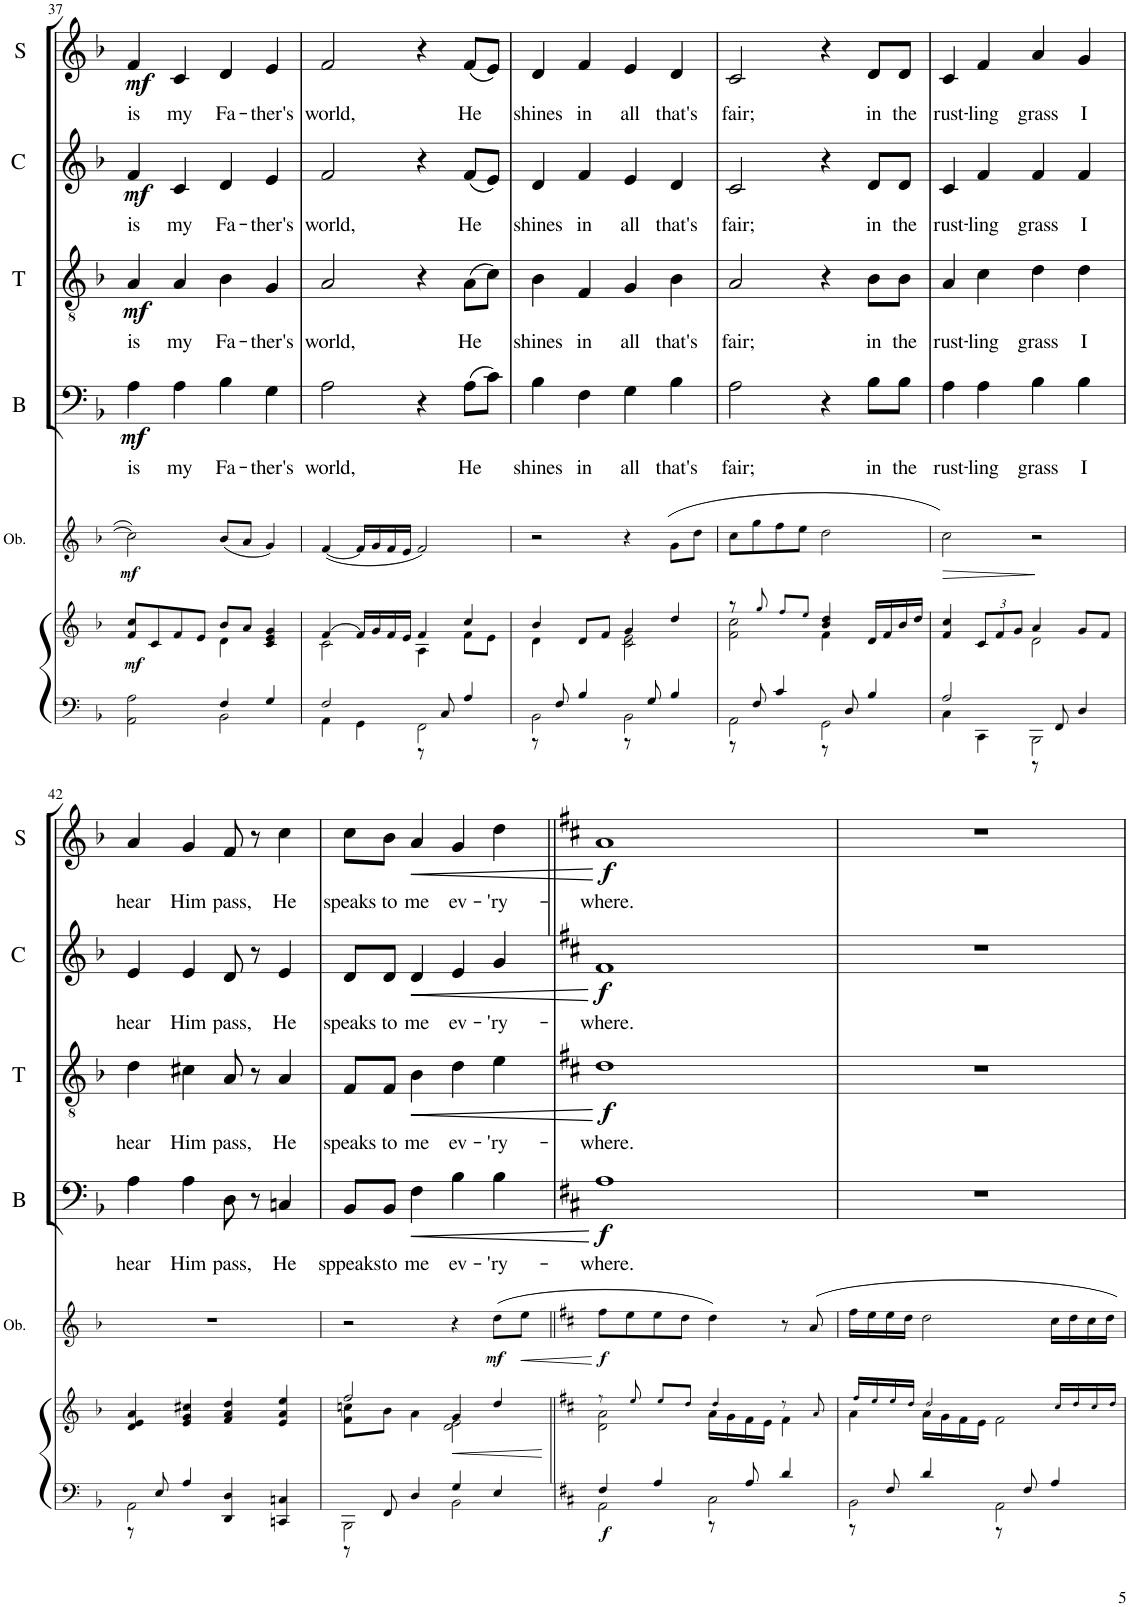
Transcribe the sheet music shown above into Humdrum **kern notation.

**kern	**dynam	**kern	**dynam	**kern	**dynam	**kern	**text	**dynam	**kern	**text	**dynam	**kern	**text	**dynam	**kern	**text	**dynam
*part7	*part7	*part6	*part6	*part5	*part5	*part4	*part4	*part4	*part3	*part3	*part3	*part2	*part2	*part2	*part1	*part1	*part1
*staff7	*staff7	*staff6	*staff6	*staff5	*staff5	*staff4	*staff4	*staff4	*staff3	*staff3	*staff3	*staff2	*staff2	*staff2	*staff1	*staff1	*staff1
*I"Staff-1	*	*I"Organo	*	*I"Oboe	*	*I"Bassi	*	*	*I"Tenori	*	*	*I"Contralti	*	*	*I"Soprani	*	*
*	*	*	*	*I'Ob.	*	*I'B	*	*	*I'T	*	*	*I'C	*	*	*I'S	*	*
!!LO:PB:g=z
*clefF4	*	*clefG2	*	*clefG2	*	*clefF4	*	*	*clefGv2	*	*	*clefG2	*	*	*clefG2	*	*
*	*	*	*	*	*	*	*	*	*	*	*	*	*	*	*Trd1c2	*	*
*k[b-]	*	*k[b-]	*	*k[b-]	*	*k[b-]	*	*	*k[b-]	*	*	*k[b-]	*	*	*k[b-]	*	*
*M4/4	*	*M4/4	*	*M4/4	*	*M4/4	*	*	*M4/4	*	*	*M4/4	*	*	*M4/4	*	*
=37	=37	=37	=37	=37	=37	=37	=37	=37	=37	=37	=37	=37	=37	=37	=37	=37	=37
*^	*	*^	*	*	*	*	*	*	*	*	*	*	*	*	*	*	*
!	!	!	!	!	!LO:DY:b	!	!LO:DY:b	!	!LO:LY:b	!LO:DY:b	!	!LO:LY:b	!LO:DY:b	!	!LO:LY:b	!LO:DY:b	!	!LO:LY:b	!LO:DY:b
2AA\ 2A\	2ryy	.	8f/ 8cc/L	2ryy	mf	2cc\]	mf	4A\	is	mf	4A/	is	mf	4f/	is	mf	4f/	is	mf
.	.	.	8c/	.	.	.	.	.	.	.	.	.	.	.	.	.	.	.	.
!	!	!	!	!	!	!	!	!	!LO:LY:b	!	!	!LO:LY:b	!	!	!LO:LY:b	!	!	!LO:LY:b	!
.	.	.	8f/	.	.	.	.	4A\	my	.	4A/	my	.	4c/	my	.	4c/	my	.
.	.	.	8e/J	.	.	.	.	.	.	.	.	.	.	.	.	.	.	.	.
!	!	!	!	!	!	!	!	!	!LO:LY:b	!	!	!LO:LY:b	!	!	!LO:LY:b	!	!	!LO:LY:b	!
2BB-\	4F/	.	8b-/L	4d\	.	(8b-/L	.	4B-\	Fa-	.	4B-\	Fa-	.	4d/	Fa-	.	4d/	Fa-	.
.	.	.	8a/J	.	.	8a/J	.	.	.	.	.	.	.	.	.	.	.	.	.
!	!	!	!	!	!	!	!	!	!LO:LY:b	!	!	!LO:LY:b	!	!	!LO:LY:b	!	!	!LO:LY:b	!
.	4G/	.	4c/ 4e/ 4g/	4ryy	.	4g/)	.	4G\	-ther's	.	4G/	-ther's	.	4e/	-ther's	.	4e/	-ther's	.
=38	=38	=38	=38	=38	=38	=38	=38	=38	=38	=38	=38	=38	=38	=38	=38	=38	=38	=38	=38
!	!	!	!	!	!	!	!	!	!LO:LY:b	!	!	!LO:LY:b	!	!	!LO:LY:b	!	!	!LO:LY:b	!
4AA\	2F/	.	[4f/	2c\	.	([4f/	.	2A\	world,	.	2A/	world,	.	2f/	world,	.	2f/	world,	.
4GG\	.	.	16f/LL]	.	.	16f/LL]	.	.	.	.	.	.	.	.	.	.	.	.	.
.	.	.	16g/	.	.	16g/	.	.	.	.	.	.	.	.	.	.	.	.	.
.	.	.	16f/	.	.	16f/	.	.	.	.	.	.	.	.	.	.	.	.	.
.	.	.	16e/JJ	.	.	16e/JJ	.	.	.	.	.	.	.	.	.	.	.	.	.
2FF\	8r	.	4f/	4A\	.	2f/)	.	4r	.	.	4r	.	.	4r	.	.	4r	.	.
.	8C/	.	.	.	.	.	.	.	.	.	.	.	.	.	.	.	.	.	.
!	!	!	!	!	!	!	!	!	!LO:LY:b	!	!	!LO:LY:b	!	!	!LO:LY:b	!	!	!LO:LY:b	!
.	4A/	.	4cc/	8f\L	.	.	.	(8A\L	He	.	(8A\L	He	.	(8f/L	He	.	(8f/L	He	.
.	.	.	.	8e\J	.	.	.	8c\J)	.	.	8c\J)	.	.	8e/J)	.	.	8e/J)	.	.
=39	=39	=39	=39	=39	=39	=39	=39	=39	=39	=39	=39	=39	=39	=39	=39	=39	=39	=39	=39
!	!	!	!	!	!	!	!	!	!LO:LY:b	!	!	!LO:LY:b	!	!	!LO:LY:b	!	!	!LO:LY:b	!
2BB-\	8r	.	4b-/	4d\	.	2r	.	4B-\	shines	.	4B-\	shines	.	4d/	shines	.	4d/	shines	.
.	8F/	.	.	.	.	.	.	.	.	.	.	.	.	.	.	.	.	.	.
!	!	!	!	!	!	!	!	!	!LO:LY:b	!	!	!LO:LY:b	!	!	!LO:LY:b	!	!	!LO:LY:b	!
.	4B-/	.	8d/L	4ryy	.	.	.	4F\	in	.	4F/	in	.	4f/	in	.	4f/	in	.
.	.	.	8f/J	.	.	.	.	.	.	.	.	.	.	.	.	.	.	.	.
!	!	!	!	!	!	!	!	!	!LO:LY:b	!	!	!LO:LY:b	!	!	!LO:LY:b	!	!	!LO:LY:b	!
2BB-\	8r	.	4g/	2c\ 2e\	.	4r	.	4G\	all	.	4G/	all	.	4e/	all	.	4e/	all	.
.	8G/	.	.	.	.	.	.	.	.	.	.	.	.	.	.	.	.	.	.
!	!	!	!	!	!	!	!	!	!LO:LY:b	!	!	!LO:LY:b	!	!	!LO:LY:b	!	!	!LO:LY:b	!
.	4B-/	.	4dd/	.	.	(8g\L	.	4B-\	that's	.	4B-\	that's	.	4d/	that's	.	4d/	that's	.
.	.	.	.	.	.	8dd\J	.	.	.	.	.	.	.	.	.	.	.	.	.
=40	=40	=40	=40	=40	=40	=40	=40	=40	=40	=40	=40	=40	=40	=40	=40	=40	=40	=40	=40
!	!	!	!	!	!	!	!	!	!LO:LY:b	!	!	!LO:LY:b	!	!	!LO:LY:b	!	!	!LO:LY:b	!
2AA\	8r	.	8r	2f\ 2cc\	.	8cc\L	.	2A\	fair;	.	2A/	fair;	.	2c/	fair;	.	2c/	fair;	.
.	8F/	.	8gg!/	.	.	8gg\	.	.	.	.	.	.	.	.	.	.	.	.	.
.	4c/	.	8ff!/L	.	.	8ff\	.	.	.	.	.	.	.	.	.	.	.	.	.
.	.	.	8ee!/J	.	.	8ee\J	.	.	.	.	.	.	.	.	.	.	.	.	.
2GG\	8r	.	4b-/ 4dd/	4f\	.	2dd\	.	4r	.	.	4r	.	.	4r	.	.	4r	.	.
.	8D/	.	.	.	.	.	.	.	.	.	.	.	.	.	.	.	.	.	.
!	!	!	!	!	!	!	!	!	!LO:LY:b	!	!	!LO:LY:b	!	!	!LO:LY:b	!	!	!LO:LY:b	!
.	4B-/	.	16d/LL	4ryy	.	.	.	8B-\L	in	.	8B-\L	in	.	8d/L	in	.	8d/L	in	.
.	.	.	16f/	.	.	.	.	.	.	.	.	.	.	.	.	.	.	.	.
!	!	!	!	!	!	!	!	!	!LO:LY:b	!	!	!LO:LY:b	!	!	!LO:LY:b	!	!	!LO:LY:b	!
.	.	.	16b-/	.	.	.	.	8B-\J	the	.	8B-\J	the	.	8d/J	the	.	8d/J	the	.
.	.	.	16dd/JJ	.	.	.	.	.	.	.	.	.	.	.	.	.	.	.	.
=41	=41	=41	=41	=41	=41	=41	=41	=41	=41	=41	=41	=41	=41	=41	=41	=41	=41	=41	=41
!	!	!	!	!	!	!	!LO:HP:b	!	!LO:LY:b	!	!	!LO:LY:b	!	!	!LO:LY:b	!	!	!LO:LY:b	!
4C\	2A/	.	4f/ 4cc/	2ryy	.	2cc\)	>	4A\	rust-	.	4A/	rust-	.	4c/	rust-	.	4c/	rust-	.
*	*	*	*Xbrackettup	*	*	*	*	*	*	*	*	*	*	*	*	*	*	*	*
!	!	!	!	!	!	!	!	!	!LO:LY:b	!	!	!LO:LY:b	!	!	!LO:LY:b	!	!	!LO:LY:b	!
4CC\	.	.	12c/L	.	.	.	.	4A\	-ling	.	4c\	-ling	.	4f/	-ling	.	4f/	-ling	.
.	.	.	12f/	.	.	.	.	.	.	.	.	.	.	.	.	.	.	.	.
.	.	.	12g/J	.	.	.	.	.	.	.	.	.	.	.	.	.	.	.	.
!	!	!	!	!	!	!	!	!	!LO:LY:b	!	!	!LO:LY:b	!	!	!LO:LY:b	!	!	!LO:LY:b	!
2BBB-\	8r	.	4a/	2d\	.	2r	.	4B-\	grass	.	4d\	grass	.	4f/	grass	.	4a/	grass	.
.	8FF/	.	.	.	.	.	.	.	.	.	.	.	.	.	.	.	.	.	.
!	!	!	!	!	!	!	!	!	!LO:LY:b	!	!	!LO:LY:b	!	!	!LO:LY:b	!	!	!LO:LY:b	!
.	4D/	.	8g/L	.	.	.	.	4B-\	I	.	4d\	I	.	4f/	I	.	4g/	I	.
.	.	.	8f/J	.	.	.	.	.	.	.	.	.	.	.	.	.	.	.	.
*v	*v	*	*	*	*	*	*	*	*	*	*	*	*	*	*	*	*	*	*
*	*	*v	*v	*	*	*	*	*	*	*	*	*	*	*	*	*	*	*
.	.	.	.	.	]	.	.	.	.	.	.	.	.	.	.	.	.
!!LO:LB:g=z
=42	=42	=42	=42	=42	=42	=42	=42	=42	=42	=42	=42	=42	=42	=42	=42	=42	=42
*^	*	*	*	*	*	*	*	*	*	*	*	*	*	*	*	*	*
!	!	!	!	!	!	!	!	!LO:LY:b	!	!	!LO:LY:b	!	!	!LO:LY:b	!	!	!LO:LY:b	!
2AA\	8r	.	4d/ 4e/ 4a/	.	1r	.	4A\	hear	.	4d\	hear	.	4e/	hear	.	4a/	hear	.
.	8E/	.	.	.	.	.	.	.	.	.	.	.	.	.	.	.	.	.
!	!	!	!	!	!	!	!	!LO:LY:b	!	!	!LO:LY:b	!	!	!LO:LY:b	!	!	!LO:LY:b	!
.	4A/	.	4e/ 4g/ 4cc#X/	.	.	.	4A\	Him	.	4c#X\	Him	.	4e/	Him	.	4g/	Him	.
!	!	!	!	!	!	!	!	!LO:LY:b	!	!	!LO:LY:b	!	!	!LO:LY:b	!	!	!LO:LY:b	!
4DD/	4D/	.	4f/ 4a/ 4dd/	.	.	.	8D\	pass,	.	8A/	pass,	.	8d/	pass,	.	8f/	pass,	.
.	.	.	.	.	.	.	8r	.	.	8r	.	.	8r	.	.	8r	.	.
!	!	!	!	!	!	!	!	!LO:LY:b	!	!	!LO:LY:b	!	!	!LO:LY:b	!	!	!LO:LY:b	!
4CCn/	4Cn/	.	4e/ 4a/ 4ee/	.	.	.	4Cn/	He	.	4A/	He	.	4e/	He	.	4cc\	He	.
=43	=43	=43	=43	=43	=43	=43	=43	=43	=43	=43	=43	=43	=43	=43	=43	=43	=43	=43
*	*	*	*^	*	*	*	*	*	*	*	*	*	*	*	*	*	*	*
!	!	!	!	!	!	!	!	!	!LO:LY:b	!	!	!LO:LY:b	!	!	!LO:LY:b	!	!	!LO:LY:b	!
2BBB-\	8r	.	2ff/	8f\ 8ccn\L	.	2r	.	8BB-/L	sppeaks	.	8F/L	speaks	.	8d/L	speaks	.	8cc\L	speaks	.
!	!	!	!	!	!	!	!	!	!LO:LY:b	!	!	!LO:LY:b	!	!	!LO:LY:b	!	!	!LO:LY:b	!
.	8FF/	.	.	8b-\J	.	.	.	8BB-/J	to	.	8F/J	to	.	8d/J	to	.	8b-\J	to	.
!	!	!	!	!	!	!	!	!	!LO:LY:b	!LO:HP:b	!	!LO:LY:b	!LO:HP:b	!	!LO:LY:b	!LO:HP:b	!	!LO:LY:b	!LO:HP:b
.	4D/	.	.	4a\	.	.	.	4F\	me	<	4B-\	me	<	4d/	me	<	4a/	me	<
!	!	!	!	!	!	!	!	!	!LO:LY:b	!	!	!LO:LY:b	!	!	!LO:LY:b	!	!	!LO:LY:b	!
2BB-\	4G/	.	4g/	2d\ 2e\	.	4r	.	4B-\	ev-	.	4d\	ev-	.	4e/	ev-	.	4g/	ev-	.
!	!	!	!	!	!	!	!LO:DY:b	!	!LO:LY:b	!	!	!LO:LY:b	!	!	!LO:LY:b	!	!	!LO:LY:b	!
.	4E/	.	4dd/	.	.	(8dd\L	mf	4B-\	-'ry-	.	4e\	'ry-	.	4g/	-'ry-	.	4dd\	-'ry-	.
!	!	!	!	!	!	!	!LO:HP:b	!	!	!	!	!	!	!	!	!	!	!	!
.	.	.	.	.	.	8ee\J	<	.	.	.	.	.	.	.	.	.	.	.	.
*v	*v	*	*	*	*	*	*	*	*	*	*	*	*	*	*	*	*	*	*
*	*	*v	*v	*	*	*	*	*	*	*	*	*	*	*	*	*	*	*
.	.	.	.	.	[	.	.	[	.	.	[	.	.	[	.	.	[
=44||	=44||	=44||	=44||	=44||	=44||	=44||	=44||	=44||	=44||	=44||	=44||	=44||	=44||	=44||	=44||	=44||	=44||
*k[f#c#]	*	*k[f#c#]	*	*k[f#c#]	*	*k[f#c#]	*	*	*k[f#c#]	*	*	*k[f#c#]	*	*	*k[f#c#]	*	*
*^	*	*^	*	*	*	*	*	*	*	*	*	*	*	*	*	*	*
!	!	!LO:DY:b	!	!	!	!	!LO:DY:b	!	!LO:LY:b	!LO:DY:b	!	!LO:LY:b	!LO:DY:b	!	!LO:LY:b	!LO:DY:b	!	!LO:LY:b	!LO:DY:b
2AA\	4F#/	f	8r	2d\ 2a\	.	8ff#\L	f	1A	-where.	f	1d	-where.	f	1f#	-where.	f	1a	-where.	f
.	.	.	8ee!/	.	.	8ee\	.	.	.	.	.	.	.	.	.	.	.	.	.
.	4A/	.	8ee!/L	.	.	8ee\	.	.	.	.	.	.	.	.	.	.	.	.	.
.	.	.	8dd!/J	.	.	8dd\J	.	.	.	.	.	.	.	.	.	.	.	.	.
2C#\	8r	.	4dd!/	16a\LL	.	4dd\)	.	.	.	.	.	.	.	.	.	.	.	.	.
.	.	.	.	16g\	.	.	.	.	.	.	.	.	.	.	.	.	.	.	.
.	8A/	.	.	16f#\	.	.	.	.	.	.	.	.	.	.	.	.	.	.	.
.	.	.	.	16e\JJ	.	.	.	.	.	.	.	.	.	.	.	.	.	.	.
.	4d/	.	8r	4f#\	.	8r	.	.	.	.	.	.	.	.	.	.	.	.	.
.	.	.	8a!/	.	.	8a/	.	.	.	.	.	.	.	.	.	.	.	.	.
=45	=45	=45	=45	=45	=45	=45	=45	=45	=45	=45	=45	=45	=45	=45	=45	=45	=45	=45	=45
2BB\	8r	.	16ff#!/LL	4a\	.	16ff#\LL	.	1r	.	.	1r	.	.	1r	.	.	1r	.	.
.	.	.	16ee!/	.	.	16ee\	.	.	.	.	.	.	.	.	.	.	.	.	.
.	8F#/	.	16ee!/	.	.	16ee\	.	.	.	.	.	.	.	.	.	.	.	.	.
.	.	.	16dd!/JJ	.	.	16dd\JJ	.	.	.	.	.	.	.	.	.	.	.	.	.
.	4d/	.	2dd!/	16a\LL	.	2dd\	.	.	.	.	.	.	.	.	.	.	.	.	.
.	.	.	.	16g\	.	.	.	.	.	.	.	.	.	.	.	.	.	.	.
.	.	.	.	16f#\	.	.	.	.	.	.	.	.	.	.	.	.	.	.	.
.	.	.	.	16e\JJ	.	.	.	.	.	.	.	.	.	.	.	.	.	.	.
2AA\	8r	.	.	2f#\	.	.	.	.	.	.	.	.	.	.	.	.	.	.	.
.	8F#/	.	.	.	.	.	.	.	.	.	.	.	.	.	.	.	.	.	.
.	4A/	.	16cc#!/LL	.	.	16cc#\LL	.	.	.	.	.	.	.	.	.	.	.	.	.
.	.	.	16dd!/	.	.	16dd\	.	.	.	.	.	.	.	.	.	.	.	.	.
.	.	.	16cc#!/	.	.	16cc#\	.	.	.	.	.	.	.	.	.	.	.	.	.
.	.	.	16dd!/JJ	.	.	16dd\JJ	.	.	.	.	.	.	.	.	.	.	.	.	.
*v	*v	*	*	*	*	*	*	*	*	*	*	*	*	*	*	*	*	*	*
*	*	*v	*v	*	*	*	*	*	*	*	*	*	*	*	*	*	*	*
=	=	=	=	=	=	=	=	=	=	=	=	=	=	=	=	=	=
*-	*-	*-	*-	*-	*-	*-	*-	*-	*-	*-	*-	*-	*-	*-	*-	*-	*-
